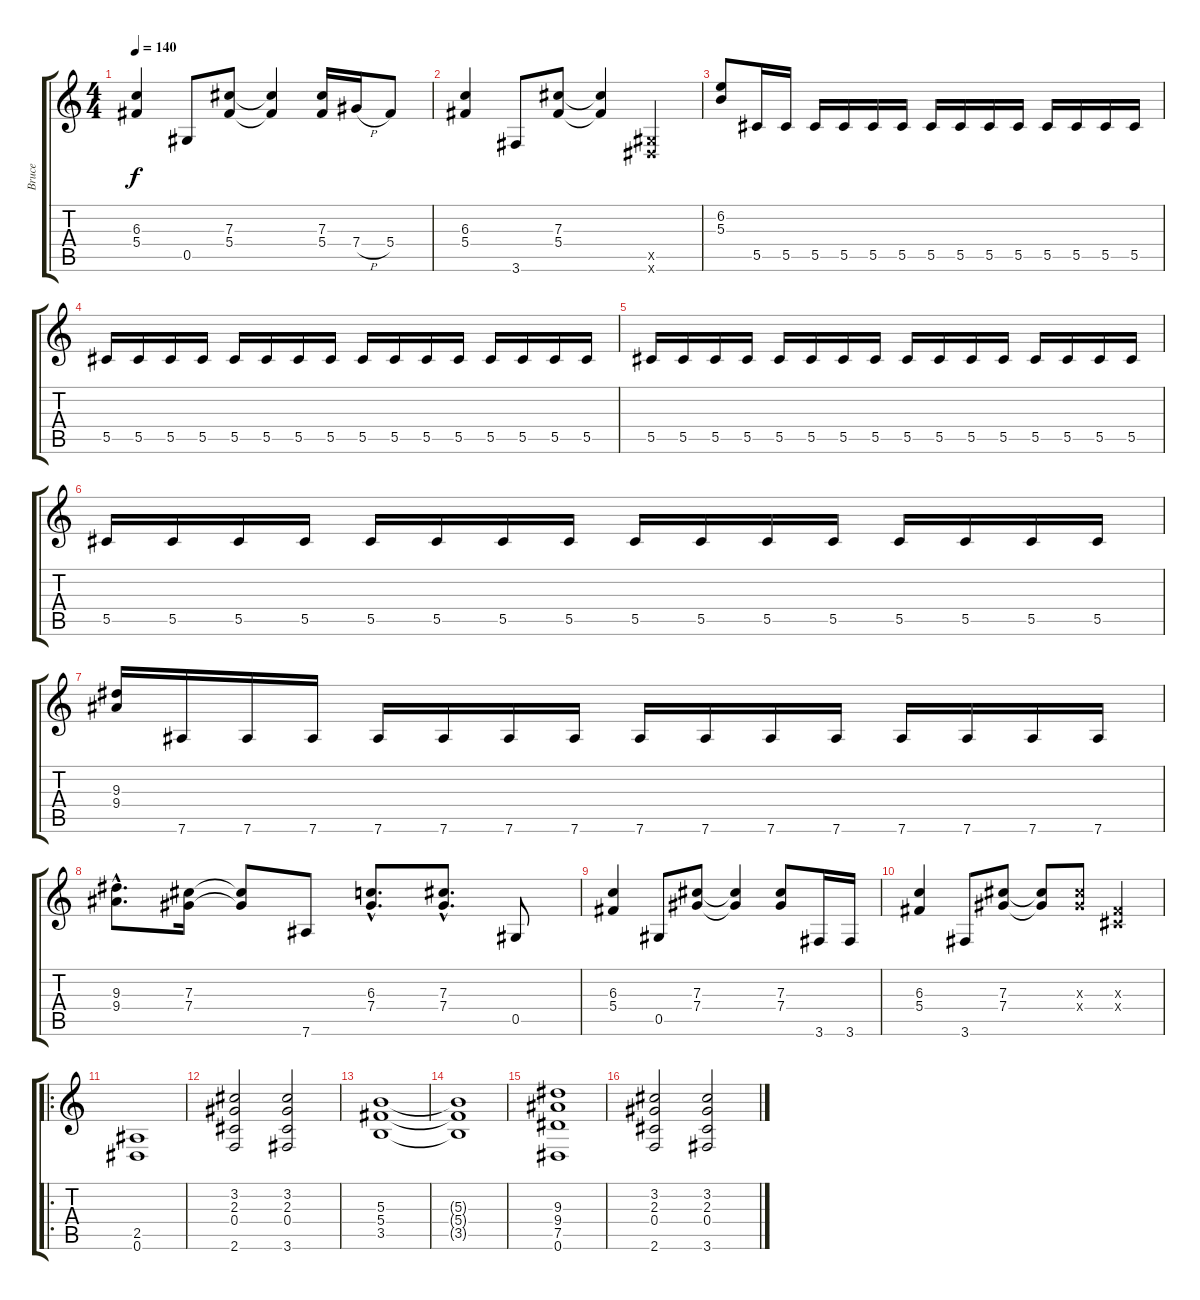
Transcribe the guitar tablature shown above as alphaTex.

\track ("Bruce" "Bruce") {instrument distortionguitar}
\staff {score tabs}
\tuning (Eb4 Bb3 Gb3 Db3 Ab2 Eb2) {hide}
\ts (4 4)
\tempo 140
\clef g2
\ks c
(6.3 5.4).4{dy f} 0.5.8 (7.3 5.4).8 (7.3{t} 5.4{t}).4 (7.3 5.4).16 7.4{h}.16 5.4.8 |
(6.3 5.4).4 3.6.8 (7.3 5.4).8 (7.3{t} 5.4{t}).4 (0.5{x} 0.6{x}).4 |
(6.2 5.3).8 5.5.16 5.5.16 5.5.16 5.5.16 5.5.16 5.5.16 5.5.16 5.5.16 5.5.16 5.5.16 5.5.16 5.5.16 5.5.16 5.5.16 |
5.5.16 5.5.16 5.5.16 5.5.16 5.5.16 5.5.16 5.5.16 5.5.16 5.5.16 5.5.16 5.5.16 5.5.16 5.5.16 5.5.16 5.5.16 5.5.16 |
5.5.16 5.5.16 5.5.16 5.5.16 5.5.16 5.5.16 5.5.16 5.5.16 5.5.16 5.5.16 5.5.16 5.5.16 5.5.16 5.5.16 5.5.16 5.5.16 |
5.5.16 5.5.16 5.5.16 5.5.16 5.5.16 5.5.16 5.5.16 5.5.16 5.5.16 5.5.16 5.5.16 5.5.16 5.5.16 5.5.16 5.5.16 5.5.16 |
(9.3 9.4).16 7.6.16 7.6.16 7.6.16 7.6.16 7.6.16 7.6.16 7.6.16 7.6.16 7.6.16 7.6.16 7.6.16 7.6.16 7.6.16 7.6.16 7.6.16 |
(9.3{hac} 9.4{hac}).8{d} (7.3 7.4).16 (7.3{t} 7.4{t}).8 7.6.8 (6.3{hac} 7.4{hac}).8{d} (7.3{hac} 7.4{hac}).8{d} 0.5.8 |
(6.3 5.4).4 0.5.8 (7.3 7.4).8 (7.3{t} 7.4{t}).4 (7.3 7.4).8 3.6.16 3.6.16 |
(6.3 5.4).4 3.6.8 (7.3 7.4).8 (7.3{t} 7.4{t}).8 (7.3{x} 7.4{x}).8 (0.3{x} 0.4{x}).4 |
\ro
(2.5 0.6).1 |
(3.2 2.3 0.4 2.6).2 (3.2 2.3 0.4 3.6).2 |
(5.3 5.4 3.5).1 |
(5.3{t} 5.4{t} 3.5{t}).1 |
(9.3 9.4 7.5 0.6).1 |
(3.2 2.3 0.4 2.6).2 (3.2 2.3 0.4 3.6).2
